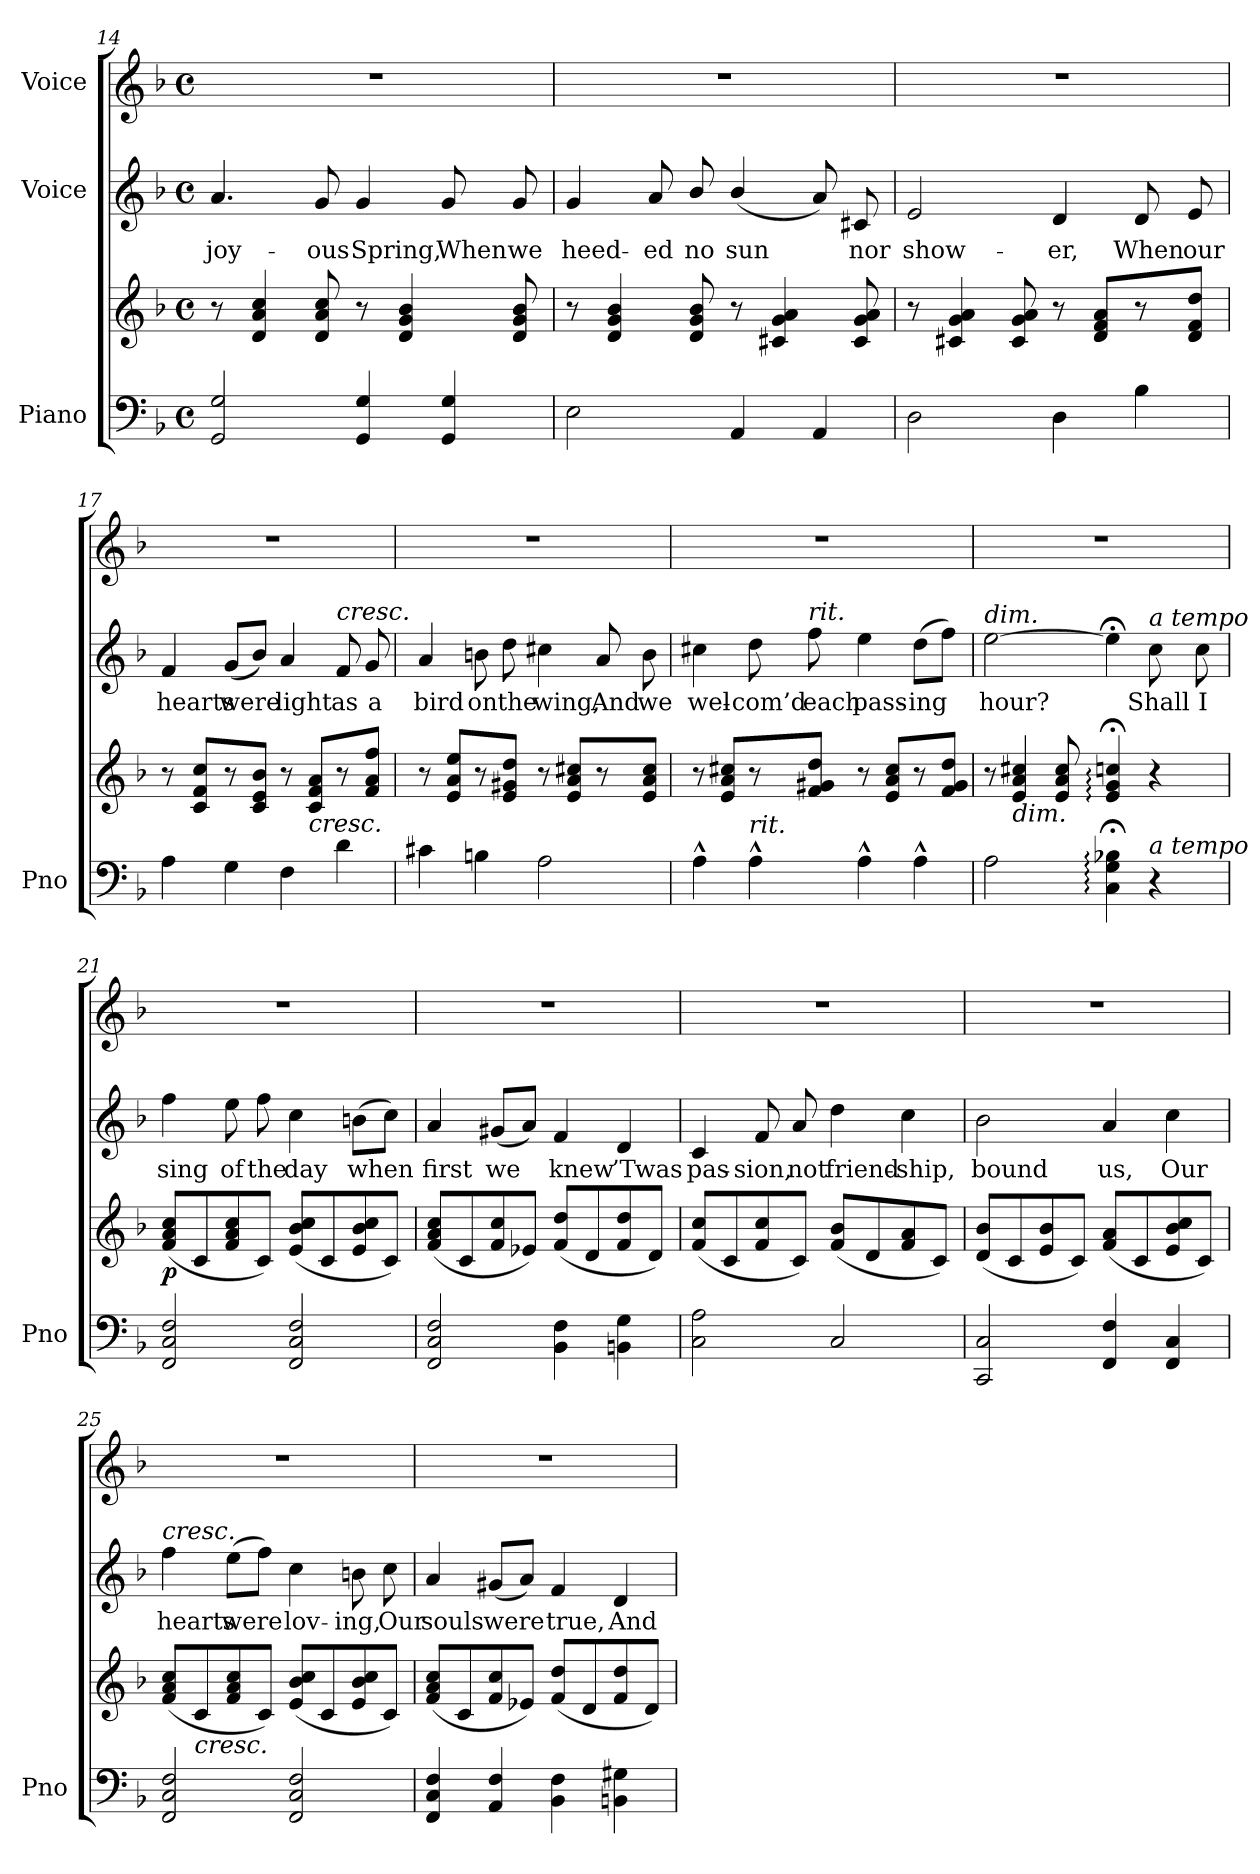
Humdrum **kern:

**kern	**kern	**dynam	**kern	**text	**dynam	**kern
*part3	*part3	*part3	*part2	*part2	*part2	*part1
*staff4	*staff3	*staff3/4	*staff2	*staff2	*staff2	*staff1
*I"Piano	*	*	*I"Voice	*	*	*I"Voice
*I'Pno	*	*	*	*	*	*
*clefF4	*clefG2	*	*clefG2	*	*	*clefG2
*k[b-]	*k[b-]	*	*k[b-]	*	*	*k[b-]
*M4/4	*M4/4	*	*M4/4	*	*	*M4/4
*met(c)	*met(c)	*	*met(c)	*	*	*met(c)
=14	=14	=14	=14	=14	=14	=14
!	!	!	!	!LO:LY:b	!	!
2GG/ 2G/	8r	.	4.a/	joy-	.	1r
.	4d/ 4a/ 4cc/	.	.	.	.	.
!	!	!	!	!LO:LY:b	!	!
.	8d/ 8a/ 8cc/	.	8g/	-ous	.	.
!	!	!	!	!LO:LY:b	!	!
4GG/ 4G/	8r	.	4g/	Spring,	.	.
.	4d/ 4g/ 4b-/	.	.	.	.	.
!	!	!	!	!LO:LY:b	!	!
4GG/ 4G/	.	.	8g/	When	.	.
!	!	!	!	!LO:LY:b	!	!
.	8d/ 8g/ 8b-/	.	8g/	we	.	.
=15	=15	=15	=15	=15	=15	=15
!	!	!	!	!LO:LY:b	!	!
2E\	8r	.	4g/	heed-	.	1r
.	4d/ 4g/ 4b-/	.	.	.	.	.
!	!	!	!	!LO:LY:b	!	!
.	.	.	8a/	-ed	.	.
!	!	!	!	!LO:LY:b	!	!
.	8d/ 8g/ 8b-/	.	8b-/	no	.	.
!	!	!	!	!LO:LY:b	!	!
4AA/	8r	.	(<4b-/	sun	.	.
.	4c#X/ 4g/ 4a/	.	.	.	.	.
4AA/	.	.	8a/)	.	.	.
!	!	!	!	!LO:LY:b	!	!
.	8c#/ 8g/ 8a/	.	8c#X/	nor	.	.
=16	=16	=16	=16	=16	=16	=16
!	!	!	!	!LO:LY:b	!	!
2D\	8r	.	2e/	show-	.	1r
.	4c#X/ 4g/ 4a/	.	.	.	.	.
.	8c#/ 8g/ 8a/	.	.	.	.	.
!	!	!	!	!LO:LY:b	!	!
4D\	8r	.	4d/	-er,	.	.
.	8d/ 8f/ 8a/L	.	.	.	.	.
!	!	!	!	!LO:LY:b	!	!
4B-\	8r	.	8d/	When	.	.
!	!	!	!	!LO:LY:b	!	!
.	8d/ 8f/ 8dd/J	.	8e/	our	.	.
!!LO:PB:g=z
=17	=17	=17	=17	=17	=17	=17
!	!	!	!	!LO:LY:b	!	!
4A\	8r	.	4f/	hearts	.	1r
.	8c/ 8f/ 8cc/L	.	.	.	.	.
!	!	!	!	!LO:LY:b	!	!
4G\	8r	.	(<8g/L	were	.	.
.	8c/ 8e/ 8b-/J	.	8b-/J)	.	.	.
!	!	!	!	!LO:LY:b	!	!
4F\	8r	.	4a/	light	.	.
!	!LO:TX:b:i:t=cresc.	!	!	!	!	!
.	8c/ 8f/ 8a/L	.	.	.	.	.
!	!	!	!LO:TX:a:i:t=cresc.	!	!	!
!	!	!	!	!LO:LY:b	!	!
4d\	8r	.	8f/	as	.	.
!	!	!	!	!LO:LY:b	!	!
.	8f/ 8a/ 8ff/J	.	8g/	a	.	.
=18	=18	=18	=18	=18	=18	=18
!	!	!	!	!LO:LY:b	!	!
4c#X\	8r	.	4a/	bird	.	1r
.	8e/ 8a/ 8ee/L	.	.	.	.	.
!	!	!	!	!LO:LY:b	!	!
4Bn\	8r	.	8bn\	on	.	.
!	!	!	!	!LO:LY:b	!	!
.	8e/ 8g#X/ 8dd/J	.	8dd\	the	.	.
!	!	!	!	!LO:LY:b	!	!
2A\	8r	.	4cc#X\	wing,	.	.
.	8e/ 8a/ 8cc#X/L	.	.	.	.	.
!	!	!	!	!LO:LY:b	!	!
.	8r	.	8a/	And	.	.
!	!	!	!	!LO:LY:b	!	!
.	8e/ 8a/ 8cc#/J	.	8b\	we	.	.
=19	=19	=19	=19	=19	=19	=19
!	!	!	!	!LO:LY:b	!	!
4A^^\	8r	.	4cc#X\	wel-	.	1r
.	8e/ 8a/ 8cc#X/L	.	.	.	.	.
!LO:TX:a:i:t=rit.	!	!	!	!	!	!
!	!	!	!	!LO:LY:b	!	!
4A^^\	8r	.	8dd\	-com’d	.	.
!	!	!	!LO:TX:a:i:t=rit.	!	!	!
!	!	!	!	!LO:LY:b	!	!
.	8f/ 8g#X/ 8dd/J	.	8ff\	each	.	.
!	!	!	!	!LO:LY:b	!	!
4A^^\	8r	.	4ee\	pass-	.	.
.	8e/ 8a/ 8cc#/L	.	.	.	.	.
!	!	!	!	!LO:LY:b	!	!
4A^^\	8r	.	(>8dd\L	-ing	.	.
.	8f/ 8g#/ 8dd/J	.	8ff\J)	.	.	.
=20	=20	=20	=20	=20	=20	=20
!	!	!	!LO:TX:a:i:t=dim.	!	!	!
!	!	!	!	!LO:LY:b	!	!
2A\	8r	.	[2ee\	hour?	.	1r
!	!LO:TX:b:i:t=dim.	!	!	!	!	!
.	4e/ 4a/ 4cc#X/	.	.	.	.	.
.	8e/ 8a/ 8cc#/	.	.	.	.	.
4C\;<: 4G\;<: 4B-X\;<:	4e/;<: 4g/;<: 4ccn/;<:	.	4ee;<\]	.	.	.
!	!	!	!LO:TX:a:i:t=a tempo	!	!	!
!LO:TX:a:i:t=a tempo	!	!	!	!	!	!
!	!	!	!	!LO:LY:b	!	!
4r	4r	.	8cc\	Shall	.	.
!	!	!	!	!LO:LY:b	!	!
.	.	.	8cc\	I	.	.
!!LO:LB:g=z
=21	=21	=21	=21	=21	=21	=21
!	!	!LO:DY:b	!	!LO:LY:b	!LO:DY:a	!
!	!	!	!	!	!LO:DY:n=1:a	!
!	!	!	!	!	!LO:DY:n=2:a	!
2FF/ 2C/ 2F/	(<8f/ 8a/ 8cc/L	p	4ff\	sing	other-dynamics p other-dynamics	1r
.	8c/	.	.	.	.	.
!	!	!	!	!LO:LY:b	!	!
.	8f/ 8a/ 8cc/	.	8ee\	of	.	.
!	!	!	!	!LO:LY:b	!	!
.	8c/J)	.	8ff\	the	.	.
!	!	!	!	!LO:LY:b	!	!
2FF/ 2C/ 2F/	(<8e/ 8b-/ 8cc/L	.	4cc\	day	.	.
.	8c/	.	.	.	.	.
!	!	!	!	!LO:LY:b	!	!
.	8e/ 8b-/ 8cc/	.	(>8bn\L	when	.	.
.	8c/J)	.	8cc\J)	.	.	.
=22	=22	=22	=22	=22	=22	=22
!	!	!	!	!LO:LY:b	!	!
2FF/ 2C/ 2F/	(<8f/ 8a/ 8cc/L	.	4a/	first	.	1r
.	8c/	.	.	.	.	.
!	!	!	!	!LO:LY:b	!	!
.	8f/ 8cc/	.	(<8g#X/L	we	.	.
.	8e-X/J)	.	8a/J)	.	.	.
!	!	!	!	!LO:LY:b	!	!
4BB-\ 4F\	(<8f/ 8dd/L	.	4f/	knew	.	.
.	8d/	.	.	.	.	.
!	!	!	!	!LO:LY:b	!	!
4BBn\ 4G\	8f/ 8dd/	.	4d/	’Twas	.	.
.	8d/J)	.	.	.	.	.
=23	=23	=23	=23	=23	=23	=23
!	!	!	!	!LO:LY:b	!	!
2C\ 2A\	(<8f/ 8cc/L	.	4c/	pas-	.	1r
.	8c/	.	.	.	.	.
!	!	!	!	!LO:LY:b	!	!
.	8f/ 8cc/	.	8f/	-sion,	.	.
!	!	!	!	!LO:LY:b	!	!
.	8c/J)	.	8a/	not	.	.
!	!	!	!	!LO:LY:b	!	!
2C/	(<8f/ 8b-/L	.	4dd\	friend-	.	.
.	8d/	.	.	.	.	.
!	!	!	!	!LO:LY:b	!	!
.	8f/ 8a/	.	4cc\	-ship,	.	.
.	8c/J)	.	.	.	.	.
=24	=24	=24	=24	=24	=24	=24
!	!	!	!	!LO:LY:b	!	!
2CC/ 2C/	(<8d/ 8b-/L	.	2b-\	bound	.	1r
.	8c/	.	.	.	.	.
.	8e/ 8b-/	.	.	.	.	.
.	8c/J)	.	.	.	.	.
!	!	!	!	!LO:LY:b	!	!
4FF/ 4F/	(<8f/ 8a/L	.	4a/	us,	.	.
.	8c/	.	.	.	.	.
!	!	!	!	!LO:LY:b	!	!
4FF/ 4C/	8e/ 8b-/ 8cc/	.	4cc\	Our	.	.
.	8c/J)	.	.	.	.	.
!!LO:LB:g=z
=25	=25	=25	=25	=25	=25	=25
!	!	!	!LO:TX:a:i:t=cresc.	!	!	!
!	!	!	!	!LO:LY:b	!	!
2FF/ 2C/ 2F/	(<8f/ 8a/ 8cc/L	.	4ff\	hearts	.	1r
!	!LO:TX:b:i:t=cresc.	!	!	!	!	!
.	8c/	.	.	.	.	.
!	!	!	!	!LO:LY:b	!	!
.	8f/ 8a/ 8cc/	.	(>8ee\L	were	.	.
.	8c/J)	.	8ff\J)	.	.	.
!	!	!	!	!LO:LY:b	!	!
2FF/ 2C/ 2F/	(<8e/ 8b-/ 8cc/L	.	4cc\	lov-	.	.
.	8c/	.	.	.	.	.
!	!	!	!	!LO:LY:b	!	!
.	8e/ 8b-/ 8cc/	.	8bn\	-ing,	.	.
!	!	!	!	!LO:LY:b	!	!
.	8c/J)	.	8cc\	Our	.	.
=26	=26	=26	=26	=26	=26	=26
!	!	!	!	!LO:LY:b	!	!
4FF/ 4C/ 4F/	(<8f/ 8a/ 8cc/L	.	4a/	souls	.	1r
.	8c/	.	.	.	.	.
!	!	!	!	!LO:LY:b	!	!
4AA/ 4F/	8f/ 8cc/	.	(<8g#X/L	were	.	.
.	8e-X/J)	.	8a/J)	.	.	.
!	!	!	!	!LO:LY:b	!	!
4BB-\ 4F\	(<8f/ 8dd/L	.	4f/	true,	.	.
.	8d/	.	.	.	.	.
!	!	!	!	!LO:LY:b	!	!
4BBn\ 4G#X\	8f/ 8dd/	.	4d/	And	.	.
.	8d/J)	.	.	.	.	.
=	=	=	=	=	=	=
*-	*-	*-	*-	*-	*-	*-
